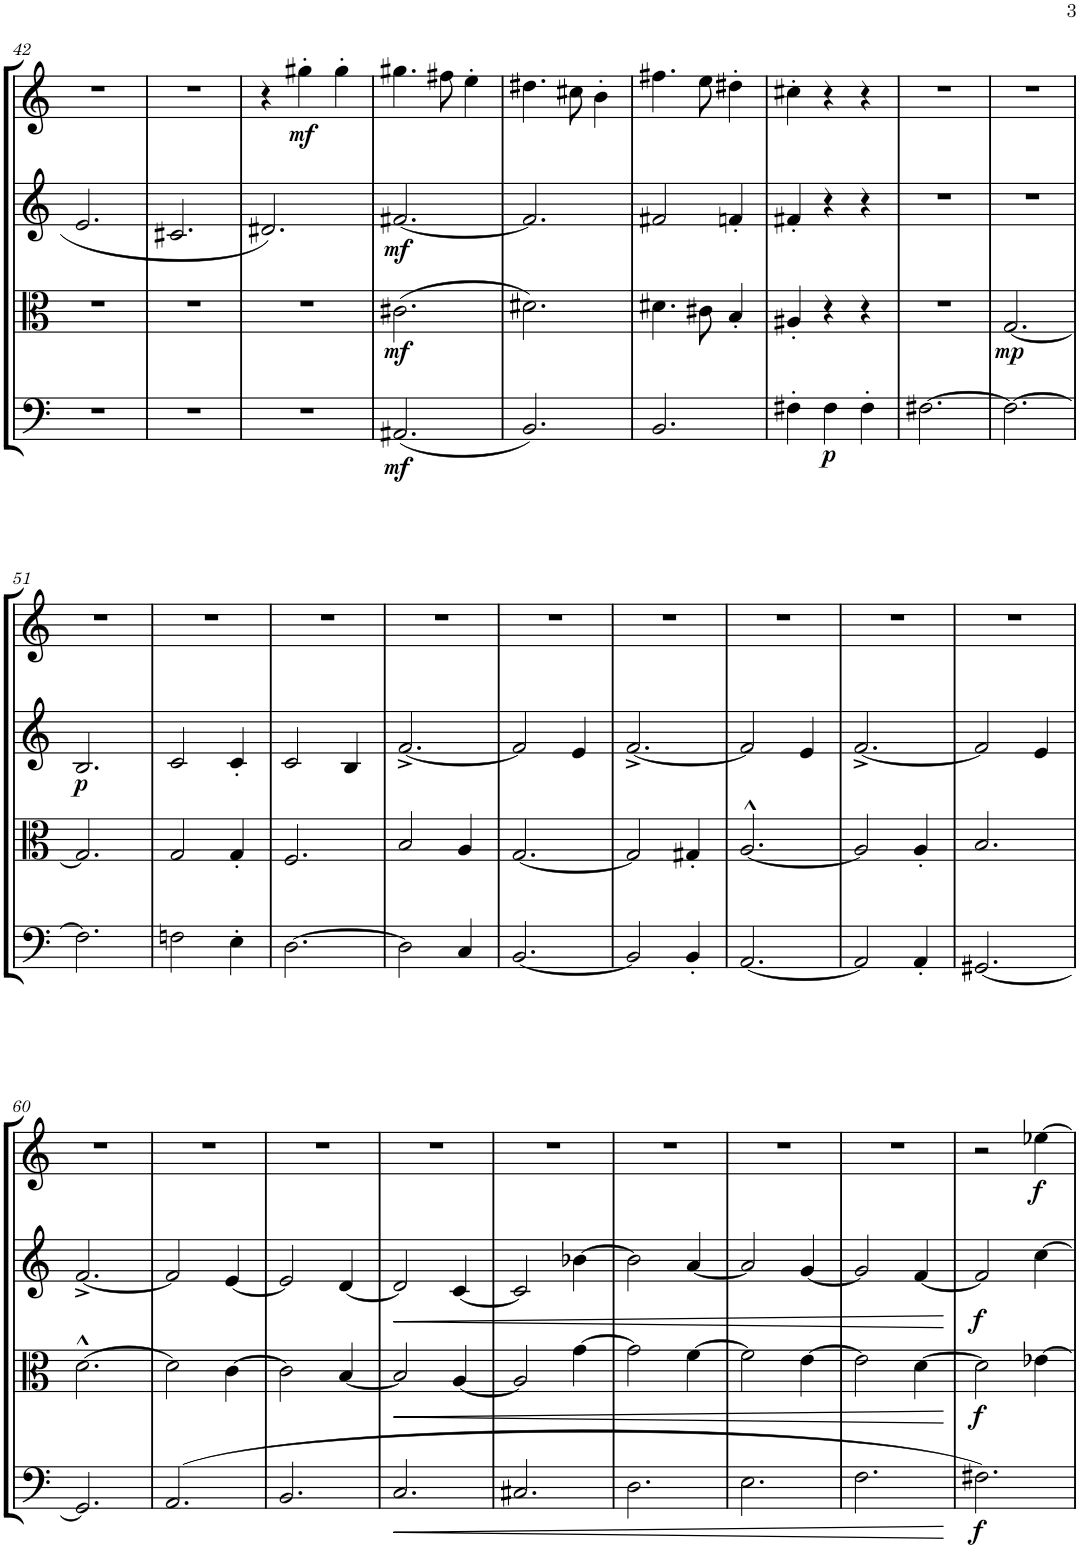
**kern	**dynam	**kern	**dynam	**kern	**dynam	**kern	**dynam
*part4	*part4	*part3	*part3	*part2	*part2	*part1	*part1
*staff4	*staff4	*staff3	*staff3	*staff2	*staff2	*staff1	*staff1
*I"Violoncello	*	*I"Viola	*	*I"Violin II	*	*I"Violin I	*
*I'Vc	*	*I'Vla	*	*I'Vln	*	*I'Vln	*
!!LO:PB:g=z
*clefF4	*	*clefC3	*	*clefG2	*	*clefG2	*
*k[]	*	*k[]	*	*k[]	*	*k[]	*
*M3/4	*	*M3/4	*	*M3/4	*	*M3/4	*
=42	=42	=42	=42	=42	=42	=42	=42
2.r	.	2.r	.	2.e/	.	2.r	.
=43	=43	=43	=43	=43	=43	=43	=43
2.r	.	2.r	.	2.c#X/	.	2.r	.
=44	=44	=44	=44	=44	=44	=44	=44
2.r	.	2.r	.	2.d#X/	.	4r	.
!	!	!	!	!	!	!	!LO:DY:b
.	.	.	.	.	.	4gg#X'\	mf
.	.	.	.	.	.	4gg#'\	.
=45	=45	=45	=45	=45	=45	=45	=45
!	!LO:DY:b	!	!LO:DY:b	!	!LO:DY:b	!	!
(2.AA#X/	mf	(2.c#X\	mf	[2.f#X/	mf	4.gg#X\	.
.	.	.	.	.	.	8ff#X\	.
.	.	.	.	.	.	4ee'\	.
=46	=46	=46	=46	=46	=46	=46	=46
2.BB/)	.	2.d#X\)	.	2.f#/]	.	4.dd#X\	.
.	.	.	.	.	.	8cc#X\	.
.	.	.	.	.	.	4b'\	.
=47	=47	=47	=47	=47	=47	=47	=47
2.BB/	.	4.d#X\	.	2f#X/	.	4.ff#X\	.
.	.	8c#X\	.	.	.	8ee\	.
.	.	4B'/	.	4fn'/	.	4dd#X'\	.
=48	=48	=48	=48	=48	=48	=48	=48
4F#X'\	.	4A#X'/	.	4f#X'/	.	4cc#X'\	.
!	!LO:DY:b	!	!	!	!	!	!
4F#\	p	4r	.	4r	.	4r	.
4F#'\	.	4r	.	4r	.	4r	.
=49	=49	=49	=49	=49	=49	=49	=49
[2.F#X\	.	2.r	.	2.r	.	2.r	.
=50	=50	=50	=50	=50	=50	=50	=50
!	!	!	!LO:DY:b	!	!	!	!
2.F#\_	.	[2.G/	mp	2.r	.	2.r	.
!!LO:LB:g=z
=51	=51	=51	=51	=51	=51	=51	=51
!	!	!	!	!	!LO:DY:b	!	!
2.F#\]	.	2.G/]	.	2.B/	p	2.r	.
=52	=52	=52	=52	=52	=52	=52	=52
2Fn\	.	2G/	.	2c/	.	2.r	.
4E'\	.	4G'/	.	4c'/	.	.	.
=53	=53	=53	=53	=53	=53	=53	=53
[2.D\	.	2.F/	.	2c/	.	2.r	.
.	.	.	.	4B/	.	.	.
=54	=54	=54	=54	=54	=54	=54	=54
2D\]	.	2B/	.	[2.f^/	.	2.r	.
4C/	.	4A/	.	.	.	.	.
=55	=55	=55	=55	=55	=55	=55	=55
[2.BB/	.	[2.G/	.	2f/]	.	2.r	.
.	.	.	.	4e/	.	.	.
=56	=56	=56	=56	=56	=56	=56	=56
2BB/]	.	2G/]	.	[2.f^/	.	2.r	.
4BB'/	.	4G#X'/	.	.	.	.	.
=57	=57	=57	=57	=57	=57	=57	=57
[2.AA/	.	[2.A^^/	.	2f/]	.	2.r	.
.	.	.	.	4e/	.	.	.
=58	=58	=58	=58	=58	=58	=58	=58
2AA/]	.	2A/]	.	[2.f^/	.	2.r	.
4AA'/	.	4A'/	.	.	.	.	.
=59	=59	=59	=59	=59	=59	=59	=59
[2.GG#X/	.	2.B/	.	2f/]	.	2.r	.
.	.	.	.	4e/	.	.	.
!!LO:LB:g=z
=60	=60	=60	=60	=60	=60	=60	=60
2.GG#/]	.	[2.d^^\	.	[2.f^/	.	2.r	.
=61	=61	=61	=61	=61	=61	=61	=61
(2.AA/	.	2d\]	.	2f/]	.	2.r	.
.	.	[4c\	.	[4e/	.	.	.
=62	=62	=62	=62	=62	=62	=62	=62
2.BB/	.	2c\]	.	2e/]	.	2.r	.
.	.	[4B/	.	[4d/	.	.	.
=63	=63	=63	=63	=63	=63	=63	=63
!	!LO:HP:b	!	!LO:HP:b	!	!LO:HP:b	!	!
2.C/	<	2B/]	<	2d/]	<	2.r	.
.	.	[4A/	.	[4c/	.	.	.
=64	=64	=64	=64	=64	=64	=64	=64
2.C#X/	.	2A/]	.	2c/]	.	2.r	.
.	.	[4g\	.	[4b-X\	.	.	.
=65	=65	=65	=65	=65	=65	=65	=65
2.D\	.	2g\]	.	2b-\]	.	2.r	.
.	.	[4f\	.	[4a/	.	.	.
=66	=66	=66	=66	=66	=66	=66	=66
2.E\	.	2f\]	.	2a/]	.	2.r	.
.	.	[4e\	.	[4g/	.	.	.
=67	=67	=67	=67	=67	=67	=67	=67
2.F\	.	2e\]	.	2g/]	.	2.r	.
.	.	[4d\	.	[4f/	.	.	.
.	[	.	[	.	[	.	.
=68	=68	=68	=68	=68	=68	=68	=68
!	!LO:DY:b	!	!LO:DY:b	!	!LO:DY:b	!	!
2.F#X\)	f	2d\]	f	2f/]	f	2r	.
!	!	!	!	!	!	!	!LO:DY:b
.	.	[4e-X\	.	[4cc\	.	[4ee-X\	f
=	=	=	=	=	=	=	=
*-	*-	*-	*-	*-	*-	*-	*-
